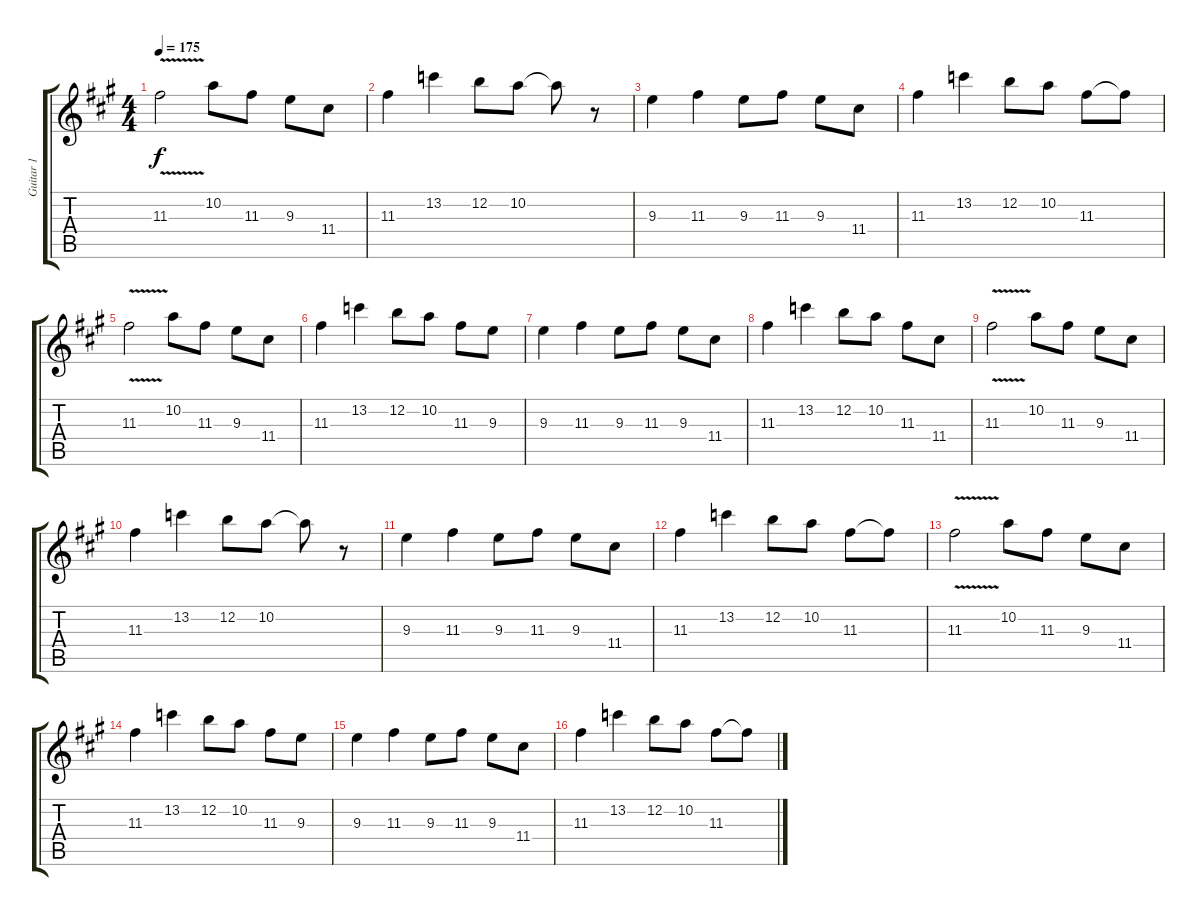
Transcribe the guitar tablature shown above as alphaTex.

\track ("Guitar 1" "Guitar 1") {instrument distortionguitar}
\staff {score tabs}
\tuning (E4 B3 G3 D3 A2 E2) {hide}
\ts (4 4)
\tempo 175
\clef g2
\ks f#minor
11.3{v}.2{dy f} 10.2.8 11.3.8 9.3.8 11.4.8 |
11.3.4 13.2.4 12.2.8 10.2.8 10.2{t}.8 r.8 |
9.3.4 11.3.4 9.3.8 11.3.8 9.3.8 11.4.8 |
11.3.4 13.2.4 12.2.8 10.2.8 11.3.8 11.3{t}.8 |
11.3{v}.2 10.2.8 11.3.8 9.3.8 11.4.8 |
11.3.4 13.2.4 12.2.8 10.2.8 11.3.8 9.3.8 |
9.3.4 11.3.4 9.3.8 11.3.8 9.3.8 11.4.8 |
11.3.4 13.2.4 12.2.8 10.2.8 11.3.8 11.4.8 |
11.3{v}.2 10.2.8 11.3.8 9.3.8 11.4.8 |
11.3.4 13.2.4 12.2.8 10.2.8 10.2{t}.8 r.8 |
9.3.4 11.3.4 9.3.8 11.3.8 9.3.8 11.4.8 |
11.3.4 13.2.4 12.2.8 10.2.8 11.3.8 11.3{t}.8 |
11.3{v}.2 10.2.8 11.3.8 9.3.8 11.4.8 |
11.3.4 13.2.4 12.2.8 10.2.8 11.3.8 9.3.8 |
9.3.4 11.3.4 9.3.8 11.3.8 9.3.8 11.4.8 |
11.3.4 13.2.4 12.2.8 10.2.8 11.3.8 11.3{t}.8
